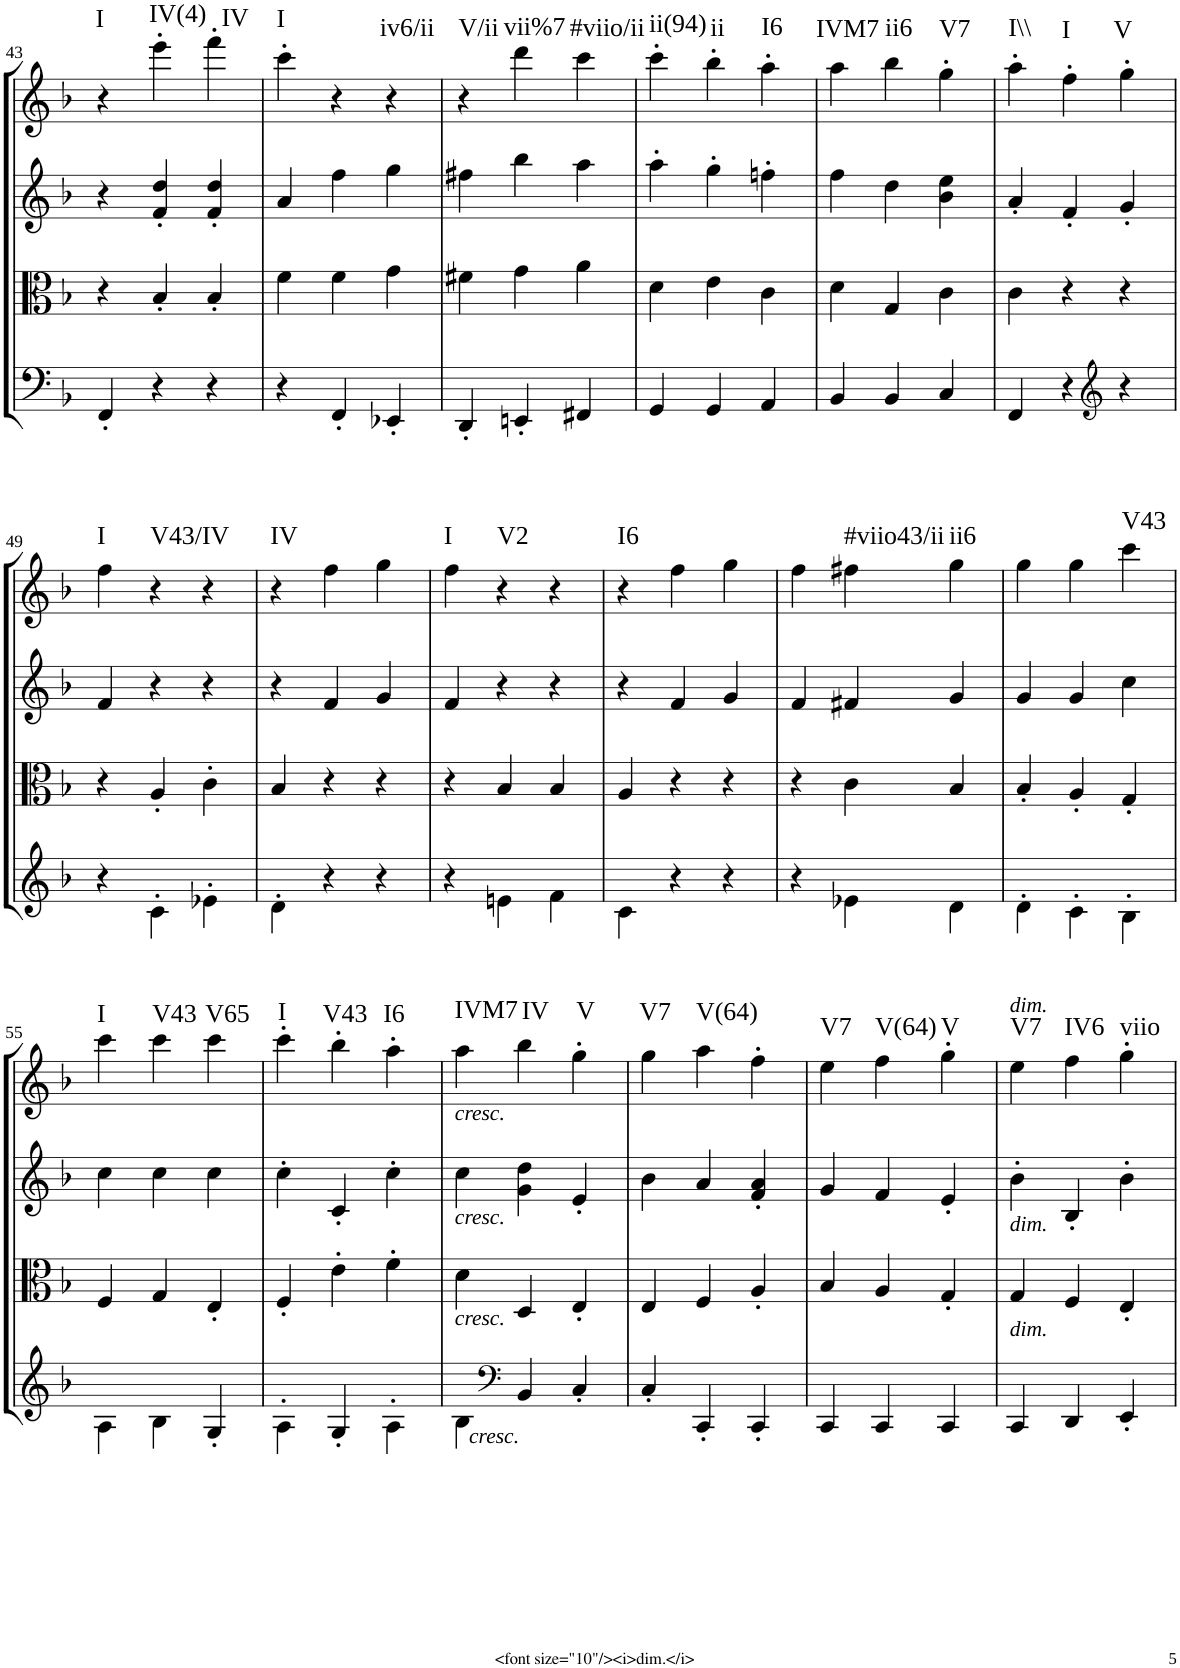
**kern	**kern	**kern	**kern	**harte
*part4	*part3	*part2	*part1	*part1
*staff4	*staff3	*staff2	*staff1	*
*I"Cello	*I"Viola	*I"2nd Violin	*I"1st Violin	*
*	*I'Vla	*I'Vln	*I'Vln	*
!!LO:PB:g=z
*clefF4	*clefC3	*clefG2	*clefG2	*
*k[b-]	*k[b-]	*k[b-]	*k[b-]	*
*F:	*F:	*F:	*F:	*
*M3/4	*M3/4	*M3/4	*M3/4	*
=43	=43	=43	=43	=43
!	!	!	!	!LO:H:kt=I
4FF'/	4r	4r	4r	N
!	!	!	!	!LO:H:kt=IV(4)
4r	4B-'/	4f/' 4dd/'	4eee'\	N
!	!	!	!	!LO:H:kt=IV
4r	4B-'/	4f/' 4dd/'	4fff'\	N
=44	=44	=44	=44	=44
!	!	!	!	!LO:H:kt=I
4r	4f\	4a/	4ccc'\	N
4FF'/	4f\	4ff\	4r	.
!	!	!	!	!LO:H:kt=iv6/ii
4EE-X'/	4g\	4gg\	4r	N
=45	=45	=45	=45	=45
!	!	!	!	!LO:H:kt=V/ii
4DD'/	4f#X\	4ff#X\	4r	N
!	!	!	!	!LO:H:kt=vii%7
4EEn'/	4g\	4bb-\	4ddd\	N
!	!	!	!	!LO:H:kt=#viio/ii
4FF#X/	4a\	4aa\	4ccc\	N
=46	=46	=46	=46	=46
!	!	!	!	!LO:H:kt=ii(94)
4GG/	4d\	4aa'\	4ccc'\	N
!	!	!	!	!LO:H:kt=ii
4GG/	4e\	4gg'\	4bb-'\	N
!	!	!	!	!LO:H:kt=I6
4AA/	4c\	4ffn'\	4aa'\	N
=47	=47	=47	=47	=47
!	!	!	!	!LO:H:kt=IVM7
4BB-/	4d\	4ff\	4aa\	N
!	!	!	!	!LO:H:kt=ii6
4BB-/	4G/	4dd\	4bb-\	N
!	!	!	!	!LO:H:kt=V7
4C/	4c\	4b-\ 4ee\	4gg'\	N
=48	=48	=48	=48	=48
!	!	!	!	!LO:H:kt=I\\
4FF/	4c\	4a'/	4aa'\	N
!	!	!	!	!LO:H:kt=I
4r	4r	4f'/	4ff'\	N
*clefG2	*	*	*	*
!	!	!	!	!LO:H:kt=V
4r	4r	4g'/	4gg'\	N
!!LO:LB:g=z
=49	=49	=49	=49	=49
!	!	!	!	!LO:H:kt=I
4r	4r	4f/	4ff\	N
!	!	!	!	!LO:H:kt=V43/IV
4c'\	4A'/	4r	4r	N
4e-X'\	4c'\	4r	4r	.
=50	=50	=50	=50	=50
!	!	!	!	!LO:H:kt=IV
4d'\	4B-/	4r	4r	N
4r	4r	4f/	4ff\	.
4r	4r	4g/	4gg\	.
=51	=51	=51	=51	=51
!	!	!	!	!LO:H:kt=I
4r	4r	4f/	4ff\	N
!	!	!	!	!LO:H:kt=V2
4en\	4B-/	4r	4r	N
4f\	4B-/	4r	4r	.
=52	=52	=52	=52	=52
!	!	!	!	!LO:H:kt=I6
4c\	4A/	4r	4r	N
4r	4r	4f/	4ff\	.
4r	4r	4g/	4gg\	.
=53	=53	=53	=53	=53
4r	4r	4f/	4ff\	.
!	!	!	!	!LO:H:kt=#viio43/ii
4e-X\	4c\	4f#X/	4ff#X\	N
!	!	!	!	!LO:H:kt=ii6
4d\	4B-/	4g/	4gg\	N
=54	=54	=54	=54	=54
4d'\	4B-'/	4g/	4gg\	.
4c'\	4A'/	4g/	4gg\	.
!	!	!	!	!LO:H:kt=V43
4B-'\	4G'/	4cc\	4ccc\	N
!!LO:LB:g=z
=55	=55	=55	=55	=55
!	!	!	!	!LO:H:kt=I
4A\	4F/	4cc\	4ccc\	N
!	!	!	!	!LO:H:kt=V43
4B-\	4G/	4cc\	4ccc\	N
!	!	!	!	!LO:H:kt=V65
4G'/	4E'/	4cc\	4ccc\	N
=56	=56	=56	=56	=56
!	!	!	!	!LO:H:kt=I
4A'\	4F'/	4cc'\	4ccc'\	N
!	!	!	!	!LO:H:kt=V43
4G'/	4e'\	4c'/	4bb-'\	N
!	!	!	!	!LO:H:kt=I6
4A'\	4f'\	4cc'\	4aa'\	N
=57	=57	=57	=57	=57
!	!	!	!LO:TX:b:i:t=cresc.	!
!	!	!LO:TX:b:i:t=cresc.	!	!
!LO:TX:a:i:t=cresc.	!	!	!	!
!LO:TX:b:i:t=cresc.	!	!	!	!LO:H:kt=IVM7
4B-\	4d\	4cc\	4aa\	N
*clefF4	*	*	*	*
!	!	!	!	!LO:H:kt=IV
4BB-/	4D/	4g\ 4dd\	4bb-\	N
!	!	!	!	!LO:H:kt=V
4C'/	4E'/	4e'/	4gg'\	N
=58	=58	=58	=58	=58
!	!	!	!	!LO:H:kt=V7
4C'/	4E/	4b-\	4gg\	N
!	!	!	!	!LO:H:kt=V(64)
4CC'/	4F/	4a/	4aa\	N
4CC'/	4A'/	4f/' 4a/'	4ff'\	.
=59	=59	=59	=59	=59
!	!	!	!	!LO:H:kt=V7
4CC/	4B-/	4g/	4ee\	N
!	!	!	!	!LO:H:kt=V(64)
4CC/	4A/	4f/	4ff\	N
!	!	!	!	!LO:H:kt=V
4CC/	4G'/	4e'/	4gg'\	N
=60	=60	=60	=60	=60
!	!	!	!LO:TX:a:i:t=dim.	!
!	!LO:TX:a:i:t=dim.	!	!	!
!LO:TX:a:i:t=dim.	!	!	!	!LO:H:kt=V7
4CC/	4G/	4b-'\	4ee\	N
!	!	!	!	!LO:H:kt=IV6
4DD/	4F/	4B-'/	4ff\	N
!	!	!	!	!LO:H:kt=viio
4EE'/	4E'/	4b-'\	4gg'\	N
=	=	=	=	=
*-	*-	*-	*-	*-
